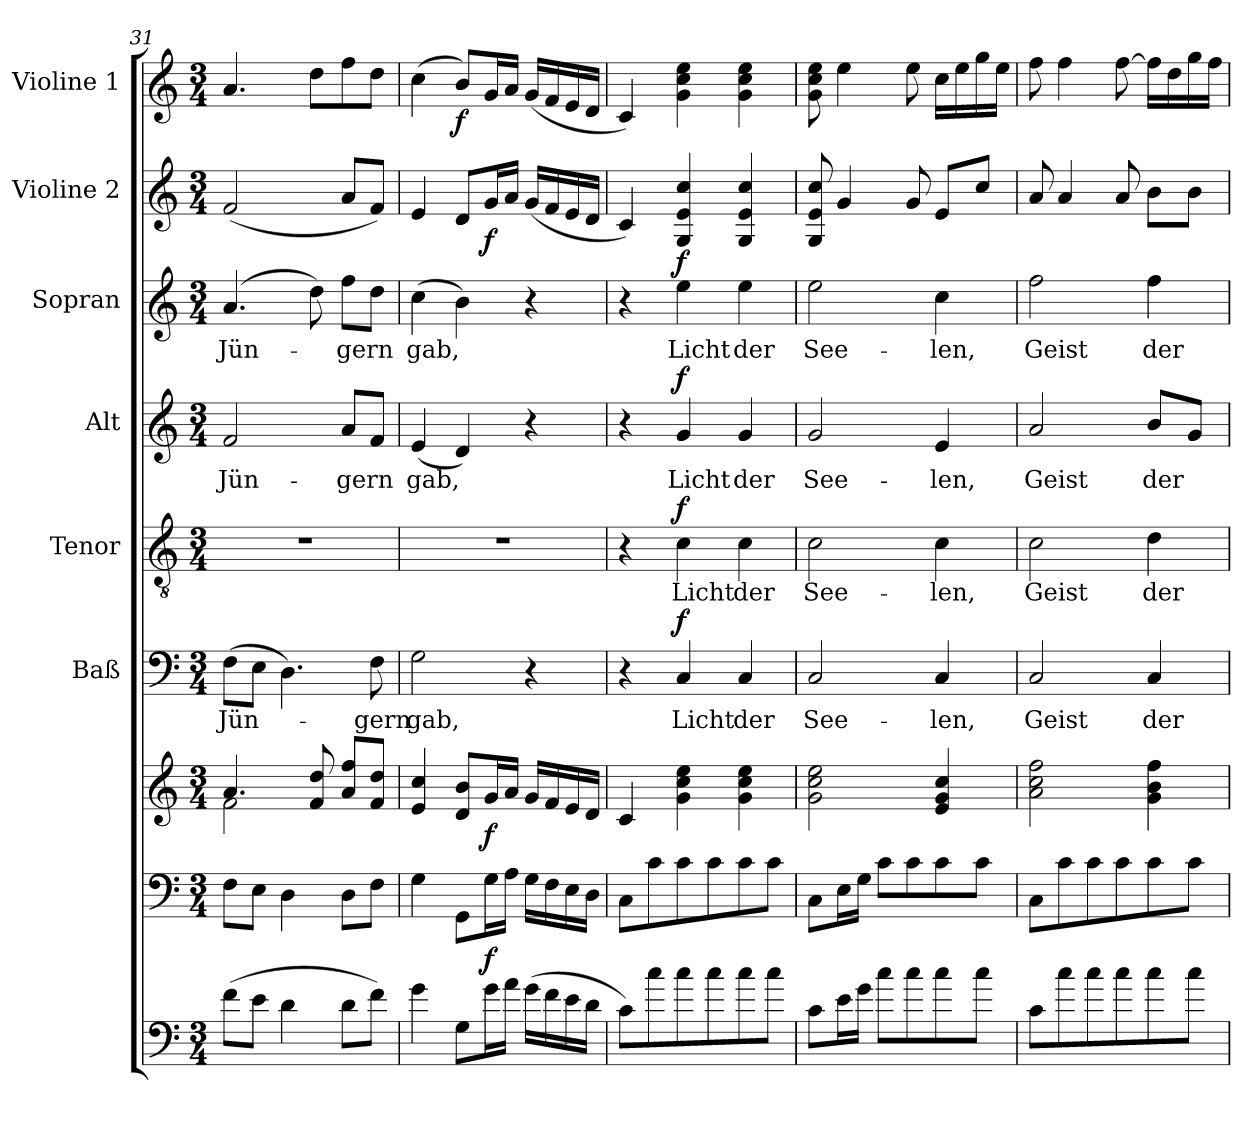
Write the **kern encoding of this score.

**kern	**dynam	**kern	**kern	**dynam	**kern	**text	**dynam	**kern	**text	**dynam	**kern	**text	**dynam	**kern	**text	**dynam	**kern	**dynam	**kern	**dynam
*part8	*part8	*part7	*part7	*part7	*part6	*part6	*part6	*part5	*part5	*part5	*part4	*part4	*part4	*part3	*part3	*part3	*part2	*part2	*part1	*part1
*staff9	*staff9	*staff8	*staff7	*staff7/8	*staff6	*staff6	*staff6	*staff5	*staff5	*staff5	*staff4	*staff4	*staff4	*staff3	*staff3	*staff3	*staff2	*staff2	*staff1	*staff1
*	*	*	*	*	*I"Baß	*	*	*I"Tenor	*	*	*I"Alt	*	*	*I"Sopran	*	*	*I"Violine 2	*	*I"Violine 1	*
*	*	*	*	*	*	*	*	*	*	*	*	*	*	*	*	*	*I'Vln	*	*I'Vln	*
!!LO:PB:g=z
*clefF4	*	*clefF4	*clefG2	*	*clefF4	*	*	*clefGv2	*	*	*clefG2	*	*	*clefG2	*	*	*clefG2	*	*clefG2	*
*ITrd7c12	*	*	*	*	*	*	*	*	*	*	*	*	*	*	*	*	*	*	*	*
*k[]	*	*k[]	*k[]	*	*k[]	*	*	*k[]	*	*	*k[]	*	*	*k[]	*	*	*k[]	*	*k[]	*
*C:	*	*C:	*C:	*	*C:	*	*	*C:	*	*	*C:	*	*	*C:	*	*	*C:	*	*C:	*
*M3/4	*	*M3/4	*M3/4	*	*M3/4	*	*	*M3/4	*	*	*M3/4	*	*	*M3/4	*	*	*M3/4	*	*M3/4	*
=31	=31	=31	=31	=31	=31	=31	=31	=31	=31	=31	=31	=31	=31	=31	=31	=31	=31	=31	=31	=31
*	*	*	*^	*	*	*	*	*	*	*	*	*	*	*	*	*	*	*	*	*
!	!	!	!	!	!	!	!LO:LY:b	!	!	!	!	!	!LO:LY:b	!	!	!LO:LY:b	!	!	!	!	!
(>8F\L	.	8F\L	4.a/	2f\	.	(>8F\L	Jün-	.	2.r	.	.	2f/	Jün-	.	(4.a/	Jün-	.	(<2f/	.	4.a/	.
8E\J	.	8E\J	.	.	.	8E\J	.	.	.	.	.	.	.	.	.	.	.	.	.	.	.
4D\	.	4D\	.	.	.	4.D\)	.	.	.	.	.	.	.	.	.	.	.	.	.	.	.
.	.	.	8f/ 8dd/	.	.	.	.	.	.	.	.	.	.	.	8dd\)	.	.	.	.	8dd\L	.
!	!	!	!	!	!	!	!	!	!	!	!	!	!LO:LY:b	!	!	!LO:LY:b	!	!	!	!	!
8D\L	.	8D\L	8a/ 8ff/L	4ryy	.	.	.	.	.	.	.	8a/L	-gern	.	8ff\L	-gern	.	8a/L	.	8ff\	.
!	!	!	!	!	!	!	!LO:LY:b	!	!	!	!	!	!	!	!	!	!	!	!	!	!
8F\J)	.	8F\J	8f/ 8dd/J	.	.	8F\	-gern	.	.	.	.	8f/J	.	.	8dd\J	.	.	8f/J)	.	8dd\J	.
*	*	*	*v	*v	*	*	*	*	*	*	*	*	*	*	*	*	*	*	*	*	*
=32	=32	=32	=32	=32	=32	=32	=32	=32	=32	=32	=32	=32	=32	=32	=32	=32	=32	=32	=32	=32
!	!	!	!	!	!	!LO:LY:b	!	!	!	!	!	!LO:LY:b	!	!	!LO:LY:b	!	!	!	!	!
4G\	.	4G\	4e/ 4cc/	.	2G\	gab,	.	2.r	.	.	(<4e/	gab,	.	(>4cc\	gab,	.	4e/	.	(>4cc\	.
!	!	!	!	!	!	!	!	!	!	!	!	!	!	!	!	!	!	!	!	!LO:DY:b
8GG\L	.	8GG\L	8d/ 8b/L	.	.	.	.	.	.	.	4d/)	.	.	4b\)	.	.	8d/L	.	8b/L)	f
!	!LO:DY:a	!	!	!LO:DY:b	!	!	!	!	!	!	!	!	!	!	!	!	!	!LO:DY:b	!	!
16G\L	f	16G\L	16g/L	f	.	.	.	.	.	.	.	.	.	.	.	.	16g/L	f	16g/L	.
16A\JJ	.	16A\JJ	16a/JJ	.	.	.	.	.	.	.	.	.	.	.	.	.	16a/JJ	.	16a/JJ	.
(>16G\LL	.	16G\LL	16g/LL	.	4r	.	.	.	.	.	4r	.	.	4r	.	.	(<16g/LL	.	(<16g/LL	.
16F\	.	16F\	16f/	.	.	.	.	.	.	.	.	.	.	.	.	.	16f/	.	16f/	.
16E\	.	16E\	16e/	.	.	.	.	.	.	.	.	.	.	.	.	.	16e/	.	16e/	.
16D\JJ	.	16D\JJ	16d/JJ	.	.	.	.	.	.	.	.	.	.	.	.	.	16d/JJ	.	16d/JJ	.
=33	=33	=33	=33	=33	=33	=33	=33	=33	=33	=33	=33	=33	=33	=33	=33	=33	=33	=33	=33	=33
8C\L)	.	8C\L	4c/	.	4r	.	.	4r	.	.	4r	.	.	4r	.	.	4c/)	.	4c/)	.
8c\	.	8c\	.	.	.	.	.	.	.	.	.	.	.	.	.	.	.	.	.	.
!	!	!	!	!	!	!LO:LY:b	!LO:DY:a	!	!LO:LY:b	!LO:DY:a	!	!LO:LY:b	!LO:DY:a	!	!LO:LY:b	!LO:DY:a	!	!	!	!
8c\	.	8c\	4g\ 4cc\ 4ee\	.	4C/	Licht	f	4c\	Licht	f	4g/	Licht	f	4ee\	Licht	f	4G/ 4e/ 4cc/	.	4g\ 4cc\ 4ee\	.
8c\	.	8c\	.	.	.	.	.	.	.	.	.	.	.	.	.	.	.	.	.	.
!	!	!	!	!	!	!LO:LY:b	!	!	!LO:LY:b	!	!	!LO:LY:b	!	!	!LO:LY:b	!	!	!	!	!
8c\	.	8c\	4g\ 4cc\ 4ee\	.	4C/	der	.	4c\	der	.	4g/	der	.	4ee\	der	.	4G/ 4e/ 4cc/	.	4g\ 4cc\ 4ee\	.
8c\J	.	8c\J	.	.	.	.	.	.	.	.	.	.	.	.	.	.	.	.	.	.
=34	=34	=34	=34	=34	=34	=34	=34	=34	=34	=34	=34	=34	=34	=34	=34	=34	=34	=34	=34	=34
!	!	!	!	!	!	!LO:LY:b	!	!	!LO:LY:b	!	!	!LO:LY:b	!	!	!LO:LY:b	!	!	!	!	!
8C\L	.	8C\L	2g\ 2cc\ 2ee\	.	2C/	See-	.	2c\	See-	.	2g/	See-	.	2ee\	See-	.	8G/ 8e/ 8cc/	.	8g\ 8cc\ 8ee\	.
16E\L	.	16E\L	.	.	.	.	.	.	.	.	.	.	.	.	.	.	4g/	.	4ee\	.
16G\JJ	.	16G\JJ	.	.	.	.	.	.	.	.	.	.	.	.	.	.	.	.	.	.
8c\L	.	8c\L	.	.	.	.	.	.	.	.	.	.	.	.	.	.	.	.	.	.
8c\	.	8c\	.	.	.	.	.	.	.	.	.	.	.	.	.	.	8g/	.	8ee\	.
!	!	!	!	!	!	!LO:LY:b	!	!	!LO:LY:b	!	!	!LO:LY:b	!	!	!LO:LY:b	!	!	!	!	!
8c\	.	8c\	4e/ 4g/ 4cc/	.	4C/	-len,	.	4c\	-len,	.	4e/	-len,	.	4cc\	-len,	.	8e/L	.	16cc\LL	.
.	.	.	.	.	.	.	.	.	.	.	.	.	.	.	.	.	.	.	16ee\	.
8c\J	.	8c\J	.	.	.	.	.	.	.	.	.	.	.	.	.	.	8cc/J	.	16gg\	.
.	.	.	.	.	.	.	.	.	.	.	.	.	.	.	.	.	.	.	16ee\JJ	.
!!LO:PB:g=z
=35	=35	=35	=35	=35	=35	=35	=35	=35	=35	=35	=35	=35	=35	=35	=35	=35	=35	=35	=35	=35
!	!	!	!	!	!	!LO:LY:b	!	!	!LO:LY:b	!	!	!LO:LY:b	!	!	!LO:LY:b	!	!	!	!	!
8C\L	.	8C\L	2a\ 2cc\ 2ff\	.	2C/	Geist	.	2c\	Geist	.	2a/	Geist	.	2ff\	Geist	.	8a/	.	8ff\	.
8c\	.	8c\	.	.	.	.	.	.	.	.	.	.	.	.	.	.	4a/	.	4ff\	.
8c\	.	8c\	.	.	.	.	.	.	.	.	.	.	.	.	.	.	.	.	.	.
8c\	.	8c\	.	.	.	.	.	.	.	.	.	.	.	.	.	.	8a/	.	[8ff\	.
!	!	!	!	!	!	!LO:LY:b	!	!	!LO:LY:b	!	!	!LO:LY:b	!	!	!LO:LY:b	!	!	!	!	!
8c\	.	8c\	4g\ 4b\ 4ff\	.	4C/	der	.	4d\	der	.	8b/L	der	.	4ff\	der	.	8b\L	.	16ff\LL]	.
.	.	.	.	.	.	.	.	.	.	.	.	.	.	.	.	.	.	.	16dd\	.
8c\J	.	8c\J	.	.	.	.	.	.	.	.	8g/J	.	.	.	.	.	8b\J	.	16gg\	.
.	.	.	.	.	.	.	.	.	.	.	.	.	.	.	.	.	.	.	16ff\JJ	.
=	=	=	=	=	=	=	=	=	=	=	=	=	=	=	=	=	=	=	=	=
*-	*-	*-	*-	*-	*-	*-	*-	*-	*-	*-	*-	*-	*-	*-	*-	*-	*-	*-	*-	*-
